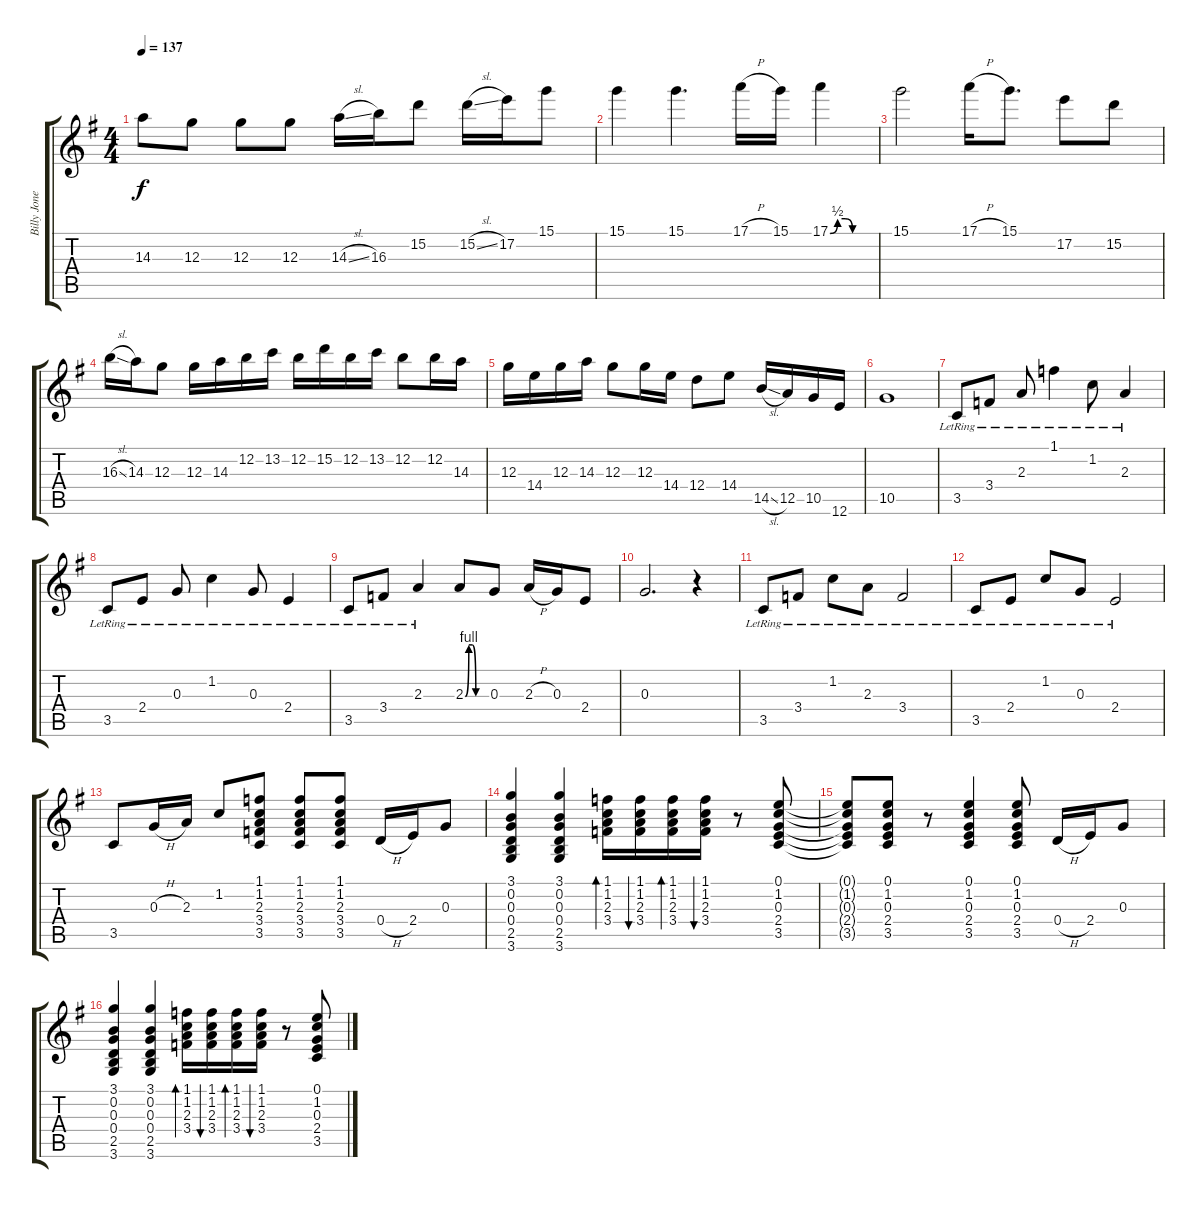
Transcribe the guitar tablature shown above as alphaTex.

\track ("Billy Jones Guitar" "Billy Jone") {instrument electricguitarclean}
\staff {score tabs}
\tuning (E4 B3 G3 D3 A2 E2) {hide}
\ts (4 4)
\tempo 137
\clef g2
\ks g
14.3{t}.8{dy f} 12.3.8 12.3.8 12.3.8 14.3{sl}.16 16.3.16 15.2.8 15.2{sl}.16 17.2.16 15.1.8 |
15.1.4 15.1.4{d} 17.1{h}.16 15.1.16 17.1{be (custom 0 0 10 2 20 2 30 0 60 0)}.4 |
15.1.2 17.1{h}.16 15.1.8{d} 17.2.8 15.2.8 |
16.3{sl}.16 14.3.16 12.3.8 12.3.16 14.3.16 12.2.16 13.2.16 12.2.16 15.2.16 12.2.16 13.2.16 12.2.8 12.2.16 14.3.16 |
12.3.16 14.4.16 12.3.16 14.3.16 12.3.8 12.3.16 14.4.16 12.4.8 14.4.8 14.5{sl}.16 12.5.16 10.5.16 12.6.16 |
10.5.1{volume 10} |
3.5{lr}.8{instrument electricguitarclean} 3.4{lr}.8 2.3{lr}.8 1.1{lr}.4 1.2{lr}.8 2.3{lr}.4 |
3.5{lr}.8 2.4{lr}.8 0.3{lr}.8 1.2{lr}.4 0.3{lr}.8 2.4{lr}.4 |
3.5{lr}.8 3.4{lr}.8 2.3{lr}.4 2.3{be (custom 0 0 10 4 20 4 30 0 60 0)}.8{volume 14 balance 8 instrument overdrivenguitar} 0.3.8 2.3{h}.16 0.3.16 2.4.8{volume 10} |
0.3.2{d} r.4 |
3.5{lr}.8{volume 10 balance 0 instrument electricguitarclean} 3.4{lr}.8 1.2{lr}.8 2.3{lr}.8 3.4{lr}.2 |
3.5{lr}.8 2.4{lr}.8 1.2{lr}.8 0.3{lr}.8 2.4{lr}.2 |
3.5.8 0.3{h}.16 2.3.16 1.2.8 (1.1 1.2 2.3 3.4 3.5).8 (1.1 1.2 2.3 3.4 3.5).8 (1.1 1.2 2.3 3.4 3.5).8 0.4{h}.16 2.4.16 0.3.8 |
(3.1 0.2 0.3 0.4 2.5 3.6).4 (3.1 0.2 0.3 0.4 2.5 3.6).4 (1.1 1.2 2.3 3.4).16{bd 60} (1.1 1.2 2.3 3.4).16{bu 60} (1.1 1.2 2.3 3.4).16{bd 60} (1.1 1.2 2.3 3.4).16{bu 60} r.8 (0.1 1.2 0.3 2.4 3.5).8 |
(0.1{t} 1.2{t} 0.3{t} 2.4{t} 3.5{t}).8 (0.1 1.2 0.3 2.4 3.5).8 r.8 (0.1 1.2 0.3 2.4 3.5).4 (0.1 1.2 0.3 2.4 3.5).8 0.4{h}.16 2.4.16 0.3.8 |
(3.1 0.2 0.3 0.4 2.5 3.6).4 (3.1 0.2 0.3 0.4 2.5 3.6).4 (1.1 1.2 2.3 3.4).16{bd 60} (1.1 1.2 2.3 3.4).16{bu 60} (1.1 1.2 2.3 3.4).16{bd 60} (1.1 1.2 2.3 3.4).16{bu 60} r.8 (0.1 1.2 0.3 2.4 3.5).8
